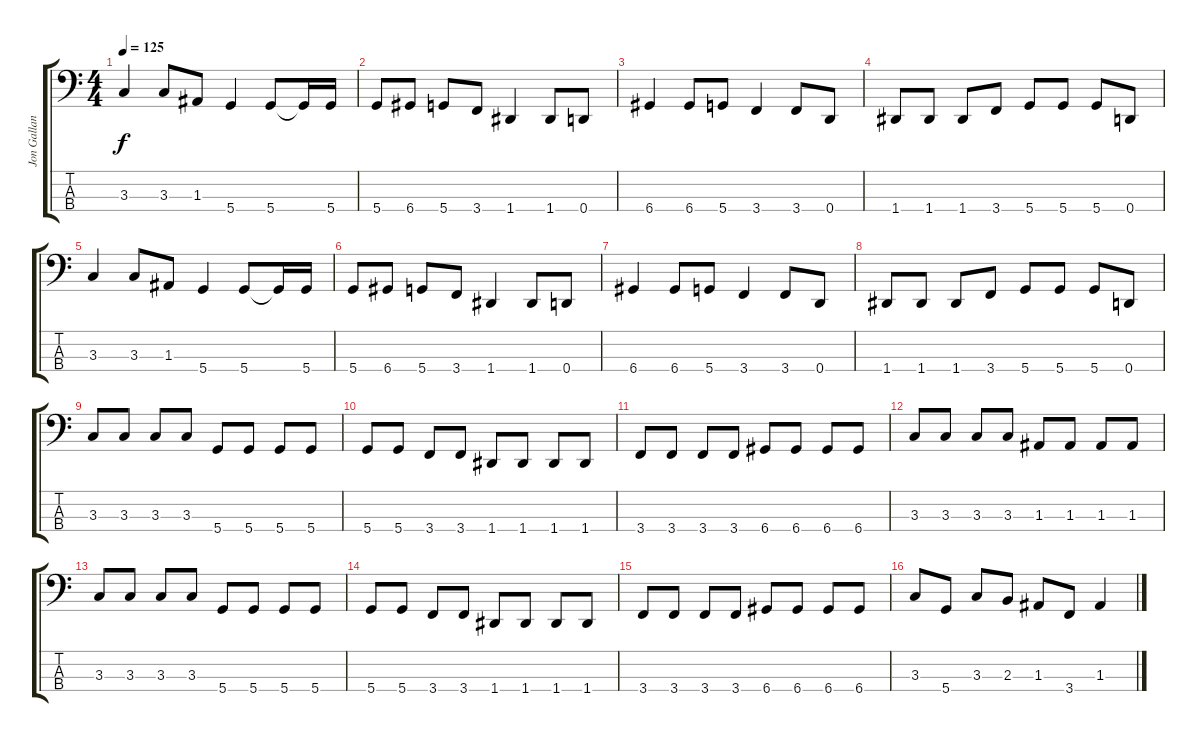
\track ("Jon Gallant" "Jon Gallan") {instrument electricbassfinger}
\staff {score tabs}
\tuning (G2 D2 A1 D1) {hide}
\ts (4 4)
\tempo 125
\clef f4
\ks c
3.3.4{dy f} 3.3.8 1.3.8 5.4.4 5.4.8 5.4{t}.16 5.4.16 |
5.4.8 6.4.8 5.4.8 3.4.8 1.4.4 1.4.8 0.4.8 |
6.4.4 6.4.8 5.4.8 3.4.4 3.4.8 0.4.8 |
1.4.8 1.4.8 1.4.8 3.4.8 5.4.8 5.4.8 5.4.8 0.4.8 |
3.3.4 3.3.8 1.3.8 5.4.4 5.4.8 5.4{t}.16 5.4.16 |
5.4.8 6.4.8 5.4.8 3.4.8 1.4.4 1.4.8 0.4.8 |
6.4.4 6.4.8 5.4.8 3.4.4 3.4.8 0.4.8 |
1.4.8 1.4.8 1.4.8 3.4.8 5.4.8 5.4.8 5.4.8 0.4.8 |
3.3.8 3.3.8 3.3.8 3.3.8 5.4.8 5.4.8 5.4.8 5.4.8 |
5.4.8 5.4.8 3.4.8 3.4.8 1.4.8 1.4.8 1.4.8 1.4.8 |
3.4.8 3.4.8 3.4.8 3.4.8 6.4.8 6.4.8 6.4.8 6.4.8 |
3.3.8 3.3.8 3.3.8 3.3.8 1.3.8 1.3.8 1.3.8 1.3.8 |
3.3.8 3.3.8 3.3.8 3.3.8 5.4.8 5.4.8 5.4.8 5.4.8 |
5.4.8 5.4.8 3.4.8 3.4.8 1.4.8 1.4.8 1.4.8 1.4.8 |
3.4.8 3.4.8 3.4.8 3.4.8 6.4.8 6.4.8 6.4.8 6.4.8 |
3.3.8 5.4.8 3.3.8 2.3.8 1.3.8 3.4.8 1.3.4
